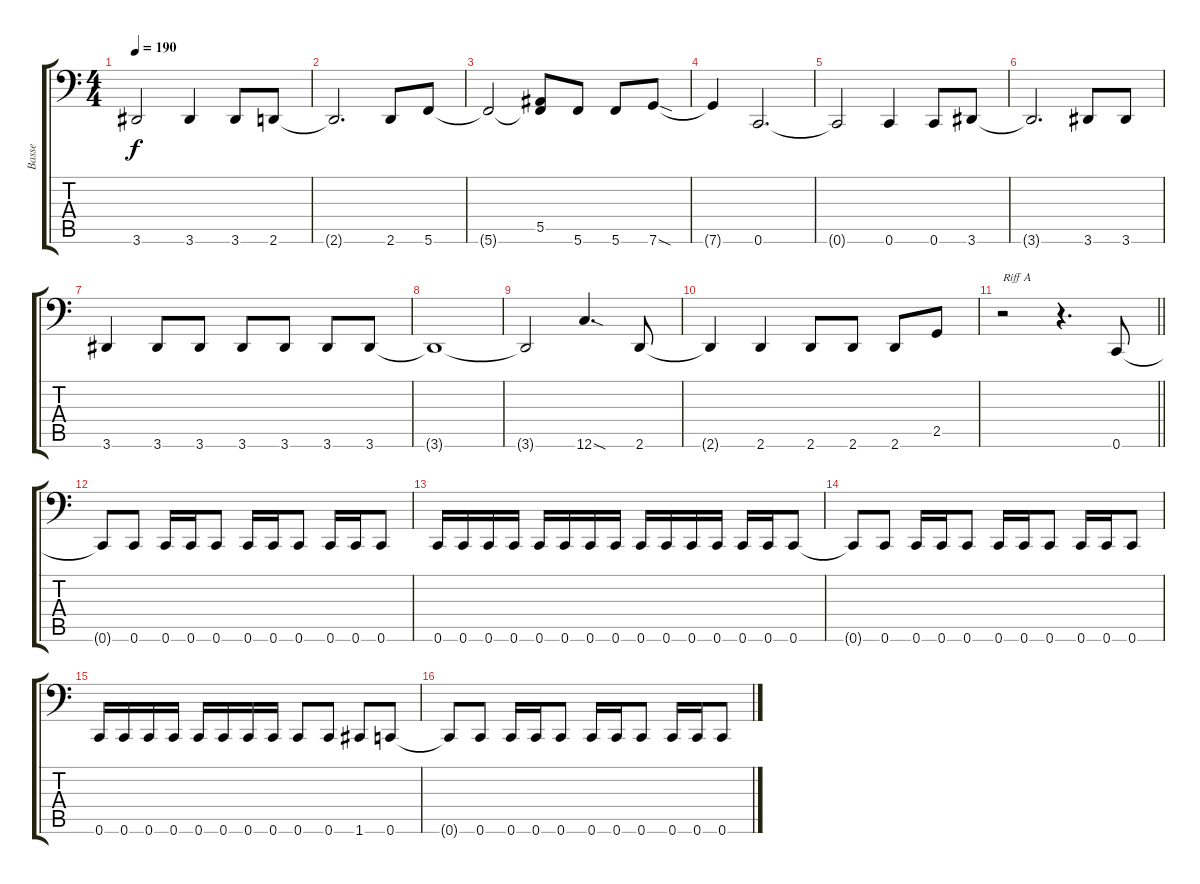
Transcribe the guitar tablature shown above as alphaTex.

\track ("Basse" "Basse") {instrument electricbasspick}
\staff {score tabs}
\tuning (C3 G2 Eb2 Bb1 F1 C1) {hide}
\ts (4 4)
\tempo 190
\clef f4
\ks c
3.6{t}.2{dy f} 3.6.4 3.6.8 2.6.8 |
2.6{t}.2{d} 2.6.8 5.6.8 |
5.6{t}.2 (5.5 5.6{t}).8 5.6.8 5.6.8 7.6{sod}.8 |
7.6{t}.4 0.6.2{d} |
0.6{t}.2 0.6.4 0.6.8 3.6.8 |
3.6{t}.2{d} 3.6.8 3.6.8 |
3.6.4 3.6.8 3.6.8 3.6.8 3.6.8 3.6.8 3.6.8 |
3.6{t}.1 |
3.6{t}.2 12.6{sod}.4{d} 2.6.8 |
2.6{t}.4 2.6.4 2.6.8 2.6.8 2.6.8 2.5.8 |
\barLineRight lightlight
r.2{txt "Riff A"} r.4{d} 0.6.8 |
\section ("" "")
0.6{t}.8 0.6.8 0.6.16 0.6.16 0.6.8 0.6.16 0.6.16 0.6.8 0.6.16 0.6.16 0.6.8 |
0.6.16 0.6.16 0.6.16 0.6.16 0.6.16 0.6.16 0.6.16 0.6.16 0.6.16 0.6.16 0.6.16 0.6.16 0.6.16 0.6.16 0.6.8 |
0.6{t}.8 0.6.8 0.6.16 0.6.16 0.6.8 0.6.16 0.6.16 0.6.8 0.6.16 0.6.16 0.6.8 |
0.6.16 0.6.16 0.6.16 0.6.16 0.6.16 0.6.16 0.6.16 0.6.16 0.6.8 0.6.8 1.6.8 0.6.8 |
0.6{t}.8 0.6.8 0.6.16 0.6.16 0.6.8 0.6.16 0.6.16 0.6.8 0.6.16 0.6.16 0.6.8
